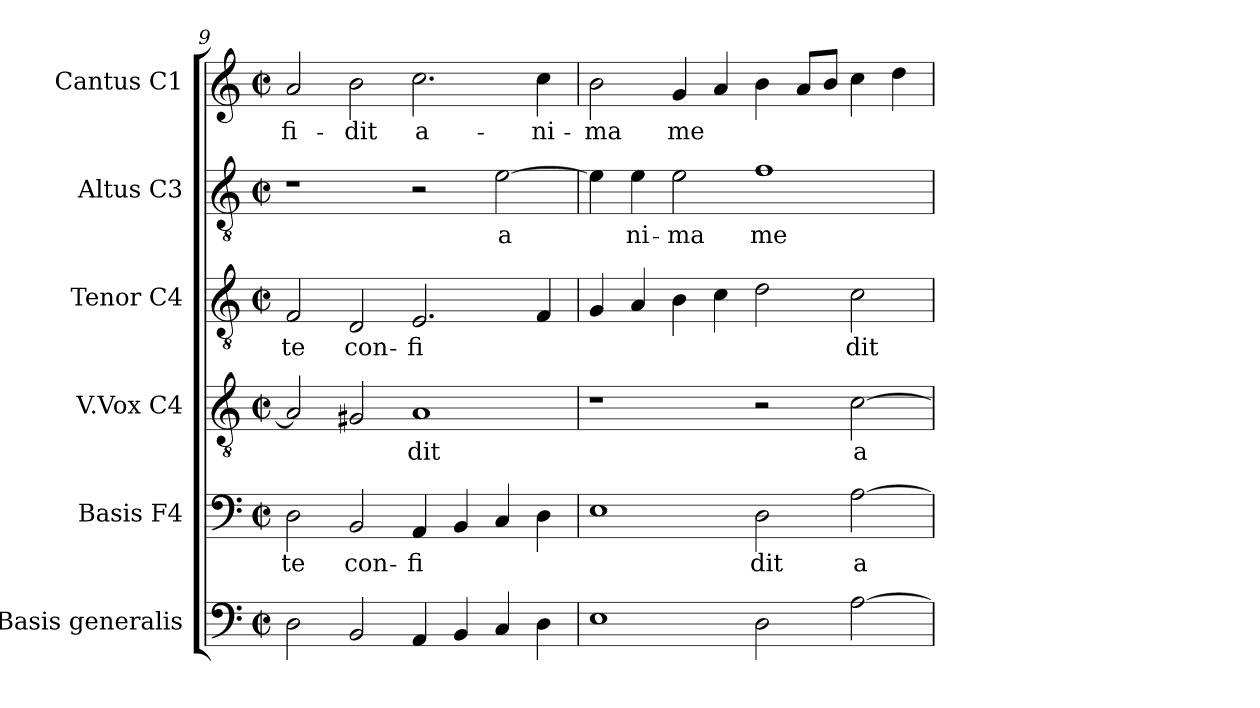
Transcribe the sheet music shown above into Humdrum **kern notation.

**kern	**kern	**text	**kern	**text	**kern	**text	**kern	**text	**kern	**text
*part6	*part5	*part5	*part4	*part4	*part3	*part3	*part2	*part2	*part1	*part1
*staff6	*staff5	*staff5	*staff4	*staff4	*staff3	*staff3	*staff2	*staff2	*staff1	*staff1
*I"Basis  generalis	*I"Basis  F4	*	*I"V.Vox  C4	*	*I"Tenor  C4	*	*I"Altus  C3	*	*I"Cantus  C1	*
*	*I'B	*	*	*	*I'T	*	*I'A	*	*I'C	*
*clefF4	*clefF4	*	*clefGv2	*	*clefGv2	*	*clefGv2	*	*clefG2	*
*k[]	*k[]	*	*k[]	*	*k[]	*	*k[]	*	*k[]	*
*C:	*C:	*	*C:	*	*C:	*	*C:	*	*C:	*
*M2/2	*M2/2	*	*M2/2	*	*M2/2	*	*M2/2	*	*M2/2	*
*met(c|)	*met(c|)	*	*met(c|)	*	*met(c|)	*	*met(c|)	*	*met(c|)	*
=9	=9	=9	=9	=9	=9	=9	=9	=9	=9	=9
!	!	!LO:LY:b:cj	!	!LO:LY:b:cj	!	!LO:LY:b:cj	!	!	!	!LO:LY:b:cj
2D\	2D\	te	2A/]	--	2F/	te	1r	.	2a/	-fi-
!	!	!LO:LY:b:cj	!	!LO:LY:b:cj	!	!LO:LY:b:cj	!	!	!	!LO:LY:b:cj
2BB/	2BB/	con-	2G#X/	--	2D/	con-	.	.	2b\	-dit
!	!	!LO:LY:b:cj	!	!LO:LY:b:cj	!	!LO:LY:b:cj	!	!	!	!LO:LY:b:cj
4AA/	4AA/	-fi-	1A	-dit	2.E/	-fi-	2r	.	2.cc\	a-
!	!	!LO:LY:b:cj	!	!	!	!	!	!	!	!
4BB/	4BB/	--	.	.	.	.	.	.	.	.
!	!	!LO:LY:b:cj	!	!	!	!	!	!LO:LY:b:cj	!	!
4C/	4C/	--	.	.	.	.	[>2e\	a-	.	.
!	!	!LO:LY:b:cj	!	!	!	!LO:LY:b:cj	!	!	!	!LO:LY:b:cj
4D\	4D\	--	.	.	4F/	--	.	.	4cc\	-ni-
=10	=10	=10	=10	=10	=10	=10	=10	=10	=10	=10
!	!	!LO:LY:b:cj	!	!	!	!LO:LY:b:cj	!	!LO:LY:b:cj	!	!LO:LY:b:cj
1E	1E	--	1r	.	4G/	--	4e\]	--	2b\	-ma
!	!	!	!	!	!	!LO:LY:b:cj	!	!LO:LY:b:cj	!	!
.	.	.	.	.	4A/	--	4e\	-ni-	.	.
!	!	!	!	!	!	!LO:LY:b:cj	!	!LO:LY:b:cj	!	!LO:LY:b:cj
.	.	.	.	.	4B\	--	2e\	-ma	4g/	me-
!	!	!	!	!	!	!LO:LY:b:cj	!	!	!	!LO:LY:b:cj
.	.	.	.	.	4c\	--	.	.	4a/	--
!	!	!LO:LY:b:cj	!	!	!	!LO:LY:b:cj	!	!LO:LY:b:cj	!	!LO:LY:b:cj
2D\	2D\	-dit	2r	.	2d\	--	1f	me-	4b\	--
!	!	!	!	!	!	!	!	!	!	!LO:LY:b:cj
.	.	.	.	.	.	.	.	.	8a/L	--
!	!	!	!	!	!	!	!	!	!	!LO:LY:b:cj
.	.	.	.	.	.	.	.	.	8b/J	--
!	!	!LO:LY:b:cj	!	!LO:LY:b:cj	!	!LO:LY:b:cj	!	!	!	!LO:LY:b:cj
[<2A\	[<2A\	a-	[<2c\	a-	2c\	-dit	.	.	4cc\	--
!	!	!	!	!	!	!	!	!	!	!LO:LY:b:cj
.	.	.	.	.	.	.	.	.	4dd\	--
=	=	=	=	=	=	=	=	=	=	=
*-	*-	*-	*-	*-	*-	*-	*-	*-	*-	*-
